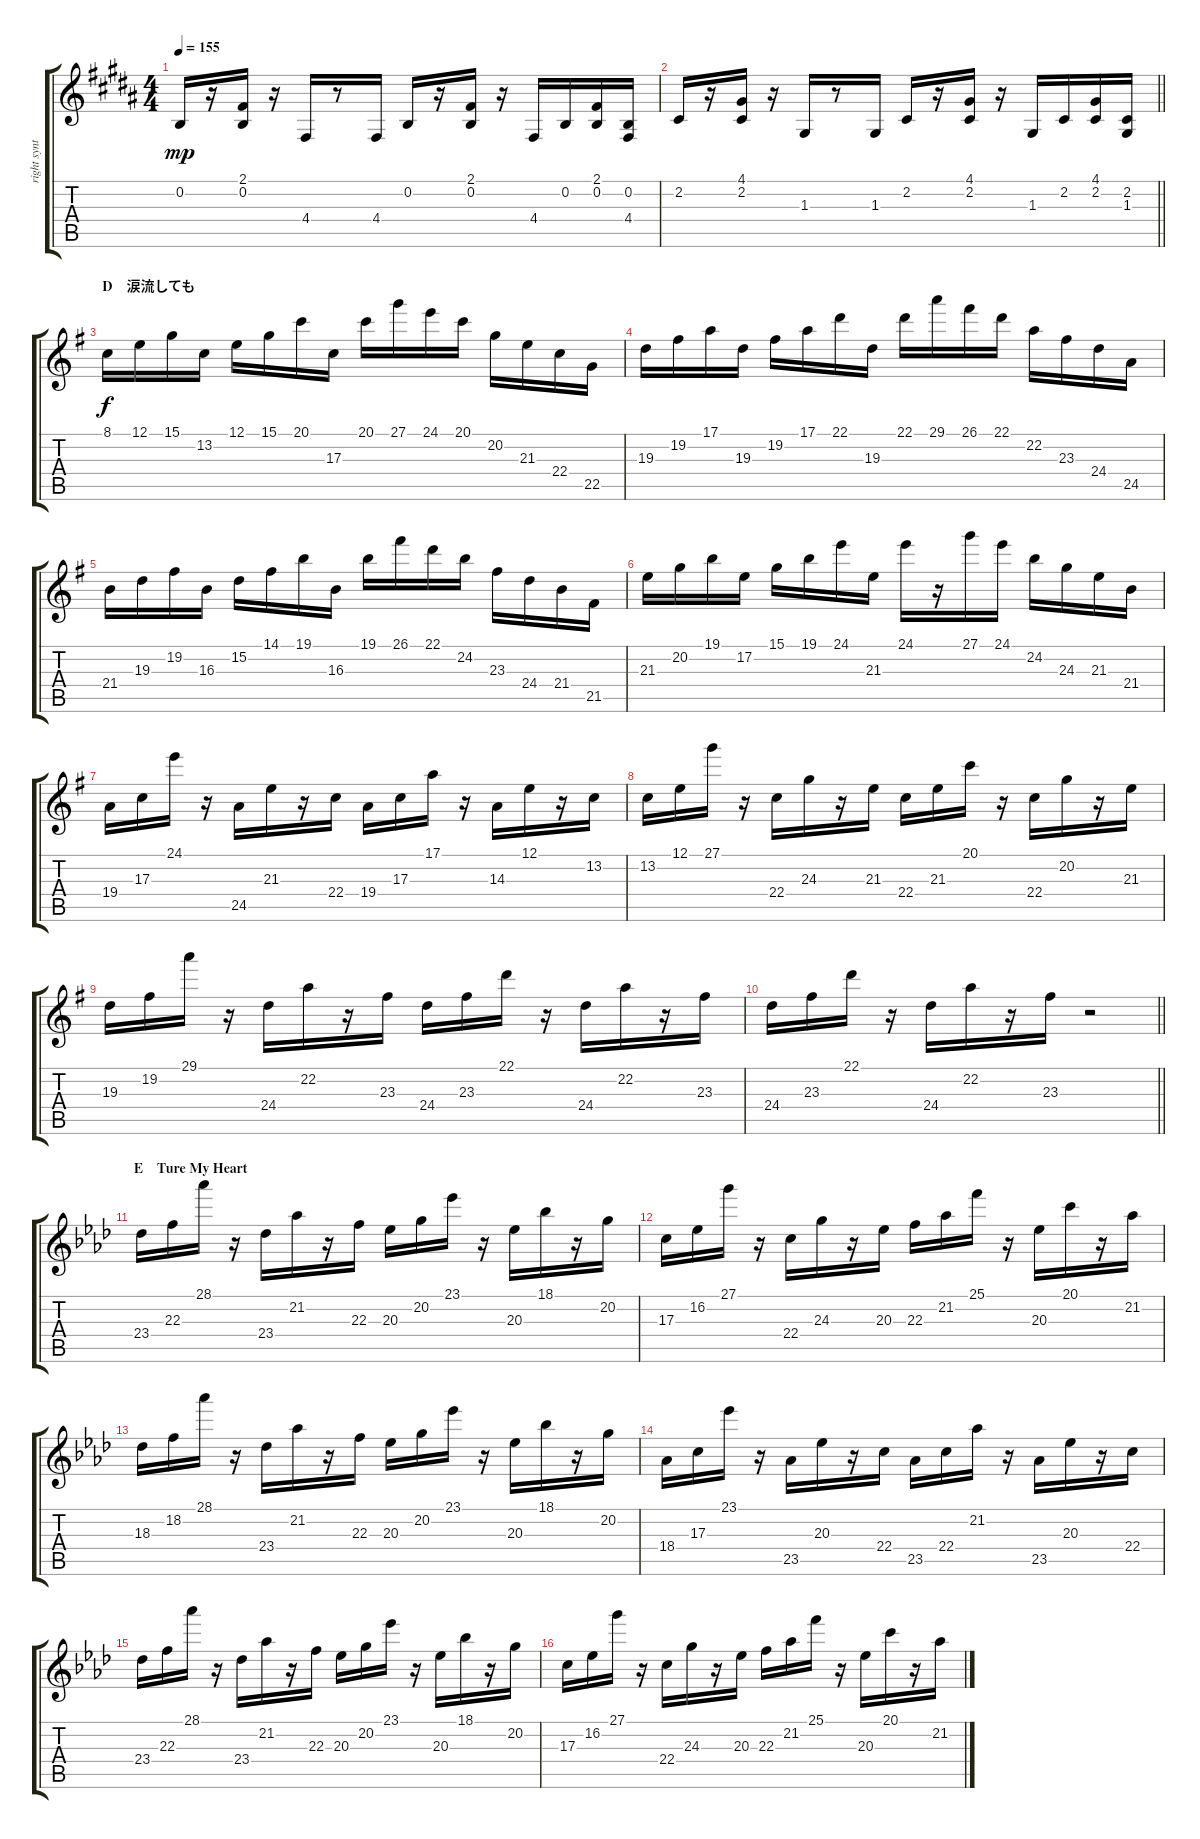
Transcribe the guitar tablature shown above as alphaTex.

\track ("right synth2" "right synt") {instrument tremolostrings}
\staff {score tabs}
\tuning (E4 B3 G3 D3 A2 E2) {hide}
\ts (4 4)
\tempo 155
\clef g2
\ks b
0.2.16{dy mp} r.16 (2.1 0.2).16 r.16 4.4.16 r.8 4.4.16 0.2.16 r.16 (2.1 0.2).16 r.16 4.4.16 0.2.16 (2.1 0.2).16 (0.2 4.4).16 |
\barLineRight lightlight
2.2.16 r.16 (4.1 2.2).16 r.16 1.3.16 r.8 1.3.16 2.2.16 r.16 (4.1 2.2).16 r.16 1.3.16 2.2.16 (4.1 2.2).16 (2.2 1.3).16 |
\section ("" "D　涙流しても")
\ks g
8.1.16{dy f} 12.1.16 15.1.16 13.2.16 12.1.16 15.1.16 20.1.16 17.3.16 20.1.16 27.1.16 24.1.16 20.1.16 20.2.16 21.3.16 22.4.16 22.5.16 |
19.3.16 19.2.16 17.1.16 19.3.16 19.2.16 17.1.16 22.1.16 19.3.16 22.1.16 29.1.16 26.1.16 22.1.16 22.2.16 23.3.16 24.4.16 24.5.16 |
21.4.16 19.3.16 19.2.16 16.3.16 15.2.16 14.1.16 19.1.16 16.3.16 19.1.16 26.1.16 22.1.16 24.2.16 23.3.16 24.4.16 21.4.16 21.5.16 |
21.3.16 20.2.16 19.1.16 17.2.16 15.1.16 19.1.16 24.1.16 21.3.16 24.1.16 r.16 27.1.16 24.1.16 24.2.16 24.3.16 21.3.16 21.4.16 |
19.4.16 17.3.16 24.1.16 r.16 24.5.16 21.3.16 r.16 22.4.16 19.4.16 17.3.16 17.1.16 r.16 14.3.16 12.1.16 r.16 13.2.16 |
13.2.16 12.1.16 27.1.16 r.16 22.4.16 24.3.16 r.16 21.3.16 22.4.16 21.3.16 20.1.16 r.16 22.4.16 20.2.16 r.16 21.3.16 |
19.3.16 19.2.16 29.1.16 r.16 24.4.16 22.2.16 r.16 23.3.16 24.4.16 23.3.16 22.1.16 r.16 24.4.16 22.2.16 r.16 23.3.16 |
\barLineRight lightlight
24.4.16 23.3.16 22.1.16 r.16 24.4.16 22.2.16 r.16 23.3.16 r.2 |
\section ("" "E　Ture My Heart")
\ks ab
23.4.16 22.3.16 28.1.16 r.16 23.4.16 21.2.16 r.16 22.3.16 20.3.16 20.2.16 23.1.16 r.16 20.3.16 18.1.16 r.16 20.2.16 |
17.3.16 16.2.16 27.1.16 r.16 22.4.16 24.3.16 r.16 20.3.16 22.3.16 21.2.16 25.1.16 r.16 20.3.16 20.1.16 r.16 21.2.16 |
18.3.16 18.2.16 28.1.16 r.16 23.4.16 21.2.16 r.16 22.3.16 20.3.16 20.2.16 23.1.16 r.16 20.3.16 18.1.16 r.16 20.2.16 |
18.4.16 17.3.16 23.1.16 r.16 23.5.16 20.3.16 r.16 22.4.16 23.5.16 22.4.16 21.2.16 r.16 23.5.16 20.3.16 r.16 22.4.16 |
23.4.16 22.3.16 28.1.16 r.16 23.4.16 21.2.16 r.16 22.3.16 20.3.16 20.2.16 23.1.16 r.16 20.3.16 18.1.16 r.16 20.2.16 |
17.3.16 16.2.16 27.1.16 r.16 22.4.16 24.3.16 r.16 20.3.16 22.3.16 21.2.16 25.1.16 r.16 20.3.16 20.1.16 r.16 21.2.16
